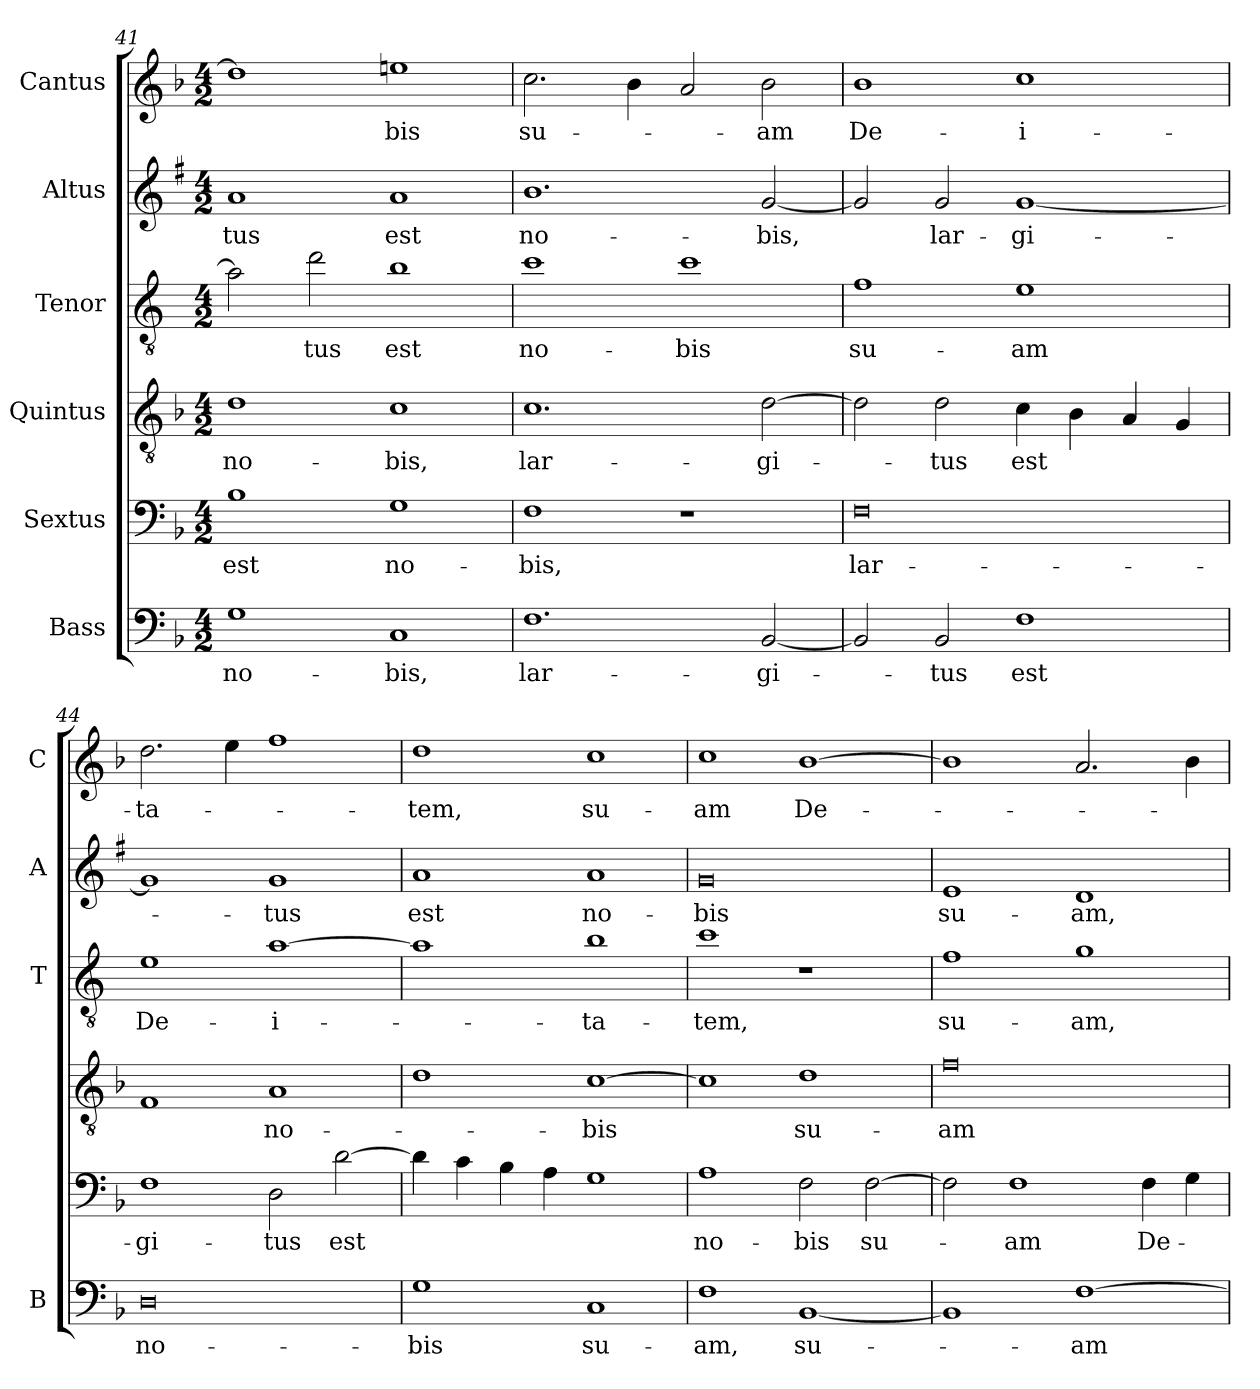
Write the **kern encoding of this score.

**kern	**text	**kern	**text	**kern	**text	**kern	**text	**kern	**text	**kern	**text
*part6	*part6	*part5	*part5	*part4	*part4	*part3	*part3	*part2	*part2	*part1	*part1
*staff6	*staff6	*staff5	*staff5	*staff4	*staff4	*staff3	*staff3	*staff2	*staff2	*staff1	*staff1
*I"Bass	*	*I"Sextus	*	*I"Quintus	*	*I"Tenor	*	*I"Altus	*	*I"Cantus	*
*I'B	*	*	*	*	*	*I'T	*	*I'A	*	*I'C	*
*clefF4	*	*clefF4	*	*clefGv2	*	*clefGv2	*	*clefG2	*	*clefG2	*
*	*	*	*	*	*	*ITrd4c7	*	*ITrd1c2	*	*	*
*k[b-]	*	*k[b-]	*	*k[b-]	*	*k[b-]	*	*k[b-]	*	*k[b-]	*
*F:	*	*F:	*	*F:	*	*F:	*	*F:	*	*F:	*
*M4/2	*	*M4/2	*	*M4/2	*	*M4/2	*	*M4/2	*	*M4/2	*
=41	=41	=41	=41	=41	=41	=41	=41	=41	=41	=41	=41
!	!LO:LY:b	!	!LO:LY:b	!	!LO:LY:b	!	!	!	!LO:LY:b	!	!
1G	no-	1B-	est	1d	no-	2d\]	.	1g	-tus	1dd]	.
!	!	!	!	!	!	!	!LO:LY:b	!	!	!	!
.	.	.	.	.	.	2g\	-tus	.	.	.	.
!	!LO:LY:b	!	!LO:LY:b	!	!LO:LY:b	!	!LO:LY:b	!	!LO:LY:b	!	!LO:LY:b
1C	-bis,	1G	no-	1c	-bis,	1e	est	1g	est	1eeni	-bis
=42	=42	=42	=42	=42	=42	=42	=42	=42	=42	=42	=42
!	!LO:LY:b	!	!LO:LY:b	!	!LO:LY:b	!	!LO:LY:b	!	!LO:LY:b	!	!LO:LY:b
1.F	lar-	1F	-bis,	1.c	lar-	1f	no-	1.a	no-	2.cc\	su-
.	.	.	.	.	.	.	.	.	.	4b-\	.
!	!	!	!	!	!	!	!LO:LY:b	!	!	!	!
.	.	1r	.	.	.	1f	-bis	.	.	2a/	.
!	!LO:LY:b	!	!	!	!LO:LY:b	!	!	!	!LO:LY:b	!	!LO:LY:b
[2BB-/	-gi-	.	.	[2d\	-gi-	.	.	[2f/	-bis,	2b-\	-am
=43	=43	=43	=43	=43	=43	=43	=43	=43	=43	=43	=43
!	!	!	!LO:LY:b	!	!	!	!LO:LY:b	!	!	!	!LO:LY:b
2BB-/]	.	0F	lar-	2d\]	.	1B-	su-	2f/]	.	1b-	De-
!	!LO:LY:b	!	!	!	!LO:LY:b	!	!	!	!LO:LY:b	!	!
2BB-/	-tus	.	.	2d\	-tus	.	.	2f/	lar-	.	.
!	!LO:LY:b	!	!	!	!LO:LY:b	!	!LO:LY:b	!	!LO:LY:b	!	!LO:LY:b
1F	est	.	.	4c\	est	1A	-am	[1f	-gi-	1cc	-i-
.	.	.	.	4B-\	.	.	.	.	.	.	.
.	.	.	.	4A/	.	.	.	.	.	.	.
.	.	.	.	4G/	.	.	.	.	.	.	.
=44	=44	=44	=44	=44	=44	=44	=44	=44	=44	=44	=44
!	!LO:LY:b	!	!LO:LY:b	!	!	!	!LO:LY:b	!	!	!	!LO:LY:b
0D	no-	1F	-gi-	1F	.	1A	De-	1f]	.	2.dd\	-ta-
.	.	.	.	.	.	.	.	.	.	4ee\	.
!	!	!	!LO:LY:b	!	!LO:LY:b	!	!LO:LY:b	!	!LO:LY:b	!	!
.	.	2D\	-tus	1A	no-	[1d	-i-	1f	-tus	1ff	.
!	!	!	!LO:LY:b	!	!	!	!	!	!	!	!
.	.	[2d\	est	.	.	.	.	.	.	.	.
=45	=45	=45	=45	=45	=45	=45	=45	=45	=45	=45	=45
!	!LO:LY:b	!	!	!	!	!	!	!	!LO:LY:b	!	!LO:LY:b
1G	-bis	4d\]	.	1d	.	1d]	.	1g	est	1dd	-tem,
.	.	4c\	.	.	.	.	.	.	.	.	.
.	.	4B-\	.	.	.	.	.	.	.	.	.
.	.	4A\	.	.	.	.	.	.	.	.	.
!	!LO:LY:b	!	!	!	!LO:LY:b	!	!LO:LY:b	!	!LO:LY:b	!	!LO:LY:b
1C	su-	1G	.	[1c	-bis	1e	-ta-	1g	no-	1cc	su-
!!LO:LB:g=z
=46	=46	=46	=46	=46	=46	=46	=46	=46	=46	=46	=46
!	!LO:LY:b	!	!LO:LY:b	!	!	!	!LO:LY:b	!	!LO:LY:b	!	!LO:LY:b
1F	-am,	1A	no-	1c]	.	1f	-tem,	0f	-bis	1cc	-am
!	!LO:LY:b	!	!LO:LY:b	!	!LO:LY:b	!	!	!	!	!	!LO:LY:b
[1BB-	su-	2F\	-bis	1d	su-	1r	.	.	.	[1b-	De-
!	!	!	!LO:LY:b	!	!	!	!	!	!	!	!
.	.	[2F\	su-	.	.	.	.	.	.	.	.
=47	=47	=47	=47	=47	=47	=47	=47	=47	=47	=47	=47
!	!	!	!	!	!LO:LY:b	!	!LO:LY:b	!	!LO:LY:b	!	!
1BB-]	.	2F\]	.	0f	-am	1B-	su-	1d	su-	1b-]	.
!	!	!	!LO:LY:b	!	!	!	!	!	!	!	!
.	.	1F	-am	.	.	.	.	.	.	.	.
!	!LO:LY:b	!	!	!	!	!	!LO:LY:b	!	!LO:LY:b	!	!
[1F	-am	.	.	.	.	1c	-am,	1c	-am,	2.a/	.
!	!	!	!LO:LY:b	!	!	!	!	!	!	!	!
.	.	4F\	De-	.	.	.	.	.	.	.	.
.	.	4G\	.	.	.	.	.	.	.	4b-\	.
=	=	=	=	=	=	=	=	=	=	=	=
*-	*-	*-	*-	*-	*-	*-	*-	*-	*-	*-	*-
